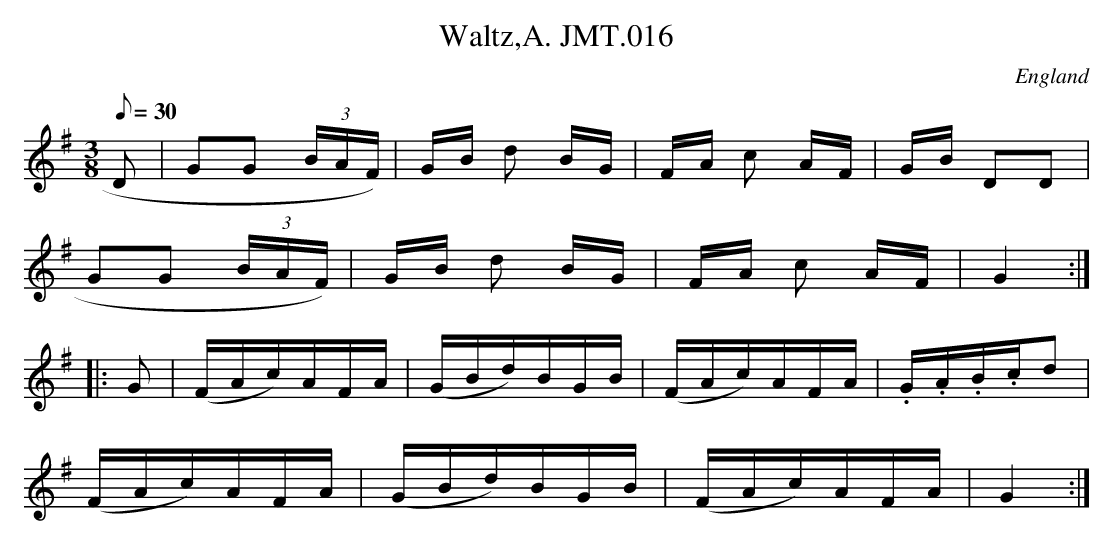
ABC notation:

X:1
T:Waltz,A. JMT.016
M:3/8
L:1/8
Q:30
O:England
K:G
D | GG (3B/A/F/) | G/B/ d B/G/ | F/A/ c A/F/ | G/B/ DD |!
 GG (3B/A/F/) |  G/B/ d B/G/ | F/A/ c A/F/ | G2:|!
|:G | (F/A/c/)A/F/A/| (G/B/d/)B/G/B/ | (F/A/c/)A/F/A/| .G/.A/.B/.c/d |!
(F/A/c/)A/F/A/| (G/B/d/)B/G/B/|(F/A/c/)A/F/A/| G2  :|]
